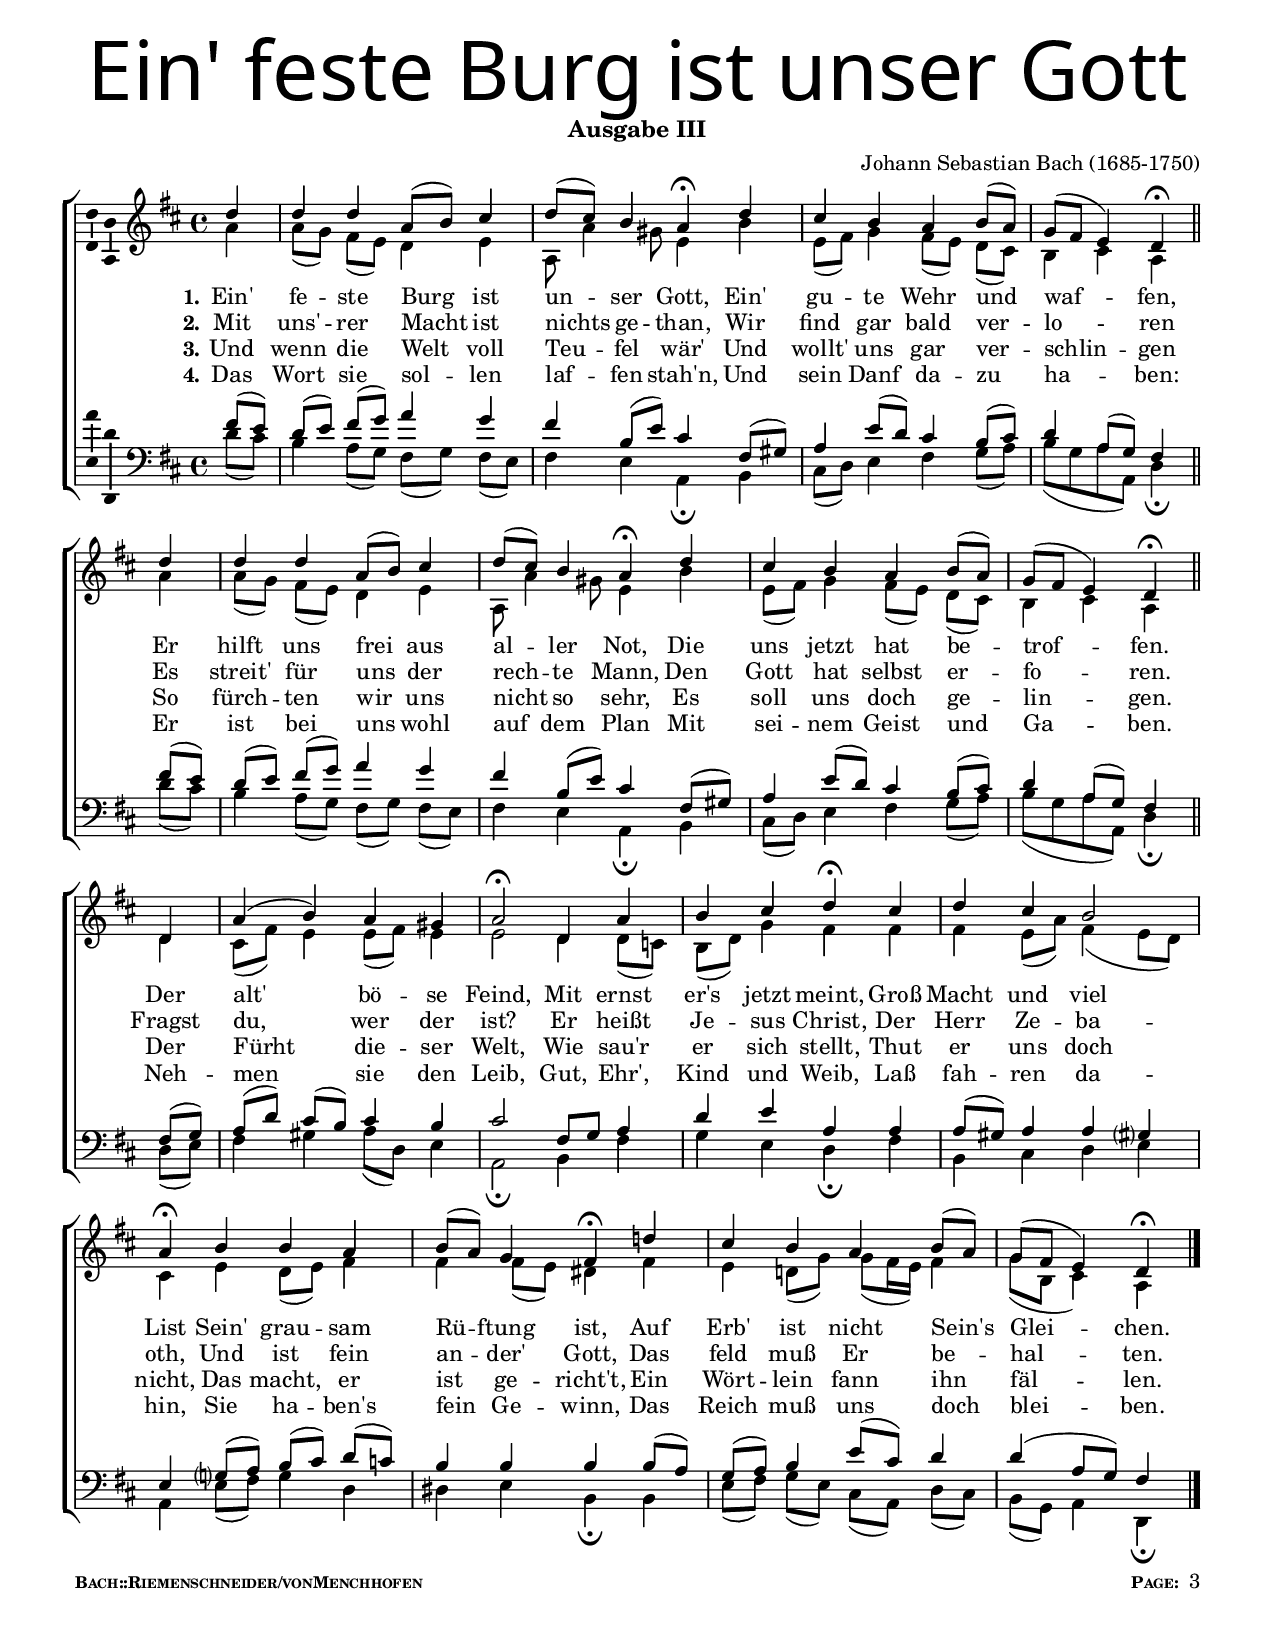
\version "2.19.28"

%%%%%%%%%%%%%%%%%%%%%%%%%%%%%%%%
% Template File cobbled together by Zack von Menchhofen 
%
% http://www.zacheryv.com
% http://www.choirmaster.ca
% http://www.choir.space
%
%
% Feel Free to Use
%
%%%%%%%%%%%%%%%%%%%%%%%%%%%%%%%%

\header {
  %title = "Title"
  subtitle = "Ausgabe III"
  composer = "Johann Sebastian Bach (1685-1750)"
  title = \markup { \override #'(font-name . "KaiserzeitGotisch") \fontsize #8 { "Ein' feste Burg ist unser Gott"}}
  %Make a Crown
  %title = \markup {   \override #'(font-name . "IntellectaCrowns") \fontsize #10 {
  %       Y
  %}}
  %Make a pretty border at the bottom
  %copyright = \markup {\override #'(font-name . "IntellectaHeraldics") \fontsize #13 {      "yyyyyy"    }}
  % Remove default LilyPond tagline
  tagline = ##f
}

%#(set! paper-alist (cons '("halfLegal" . (cons (* 8.5 in) (* 9 in))) paper-alist))
#(set-global-staff-size 18)

\paper {
  #(set-paper-size "letter")
  page-break = #ly:minimal-breaking
   #(include-special-characters)
  two-sided = true
  top-margin = .3\in
  bottom-margin = .3\in 
  left-margin = .5\in
  right-margin = .5\in
  first-page-number = #3
  page-count = #1
  print-first-page-number =  ##t
  oddHeaderMarkup = \markup \fill-line { " "  }
  evenHeaderMarkup = \markup \fill-line { " "  }
  oddFooterMarkup = \markup { 
                        \fill-line {
                          \line {   \tiny \bold \smallCaps "Bach::Riemenschneider/vonMenchhofen "    }
                          \line { \tiny \bold \smallCaps "Page: "   \on-the-fly #print-page-number-check-first \fromproperty #'page:page-number-string } 
                        } 
                      }
  evenFooterMarkup = \markup { 
                        \fill-line {
                          \line { \tiny \bold \smallCaps "Bach::Riemenschneider/vonMenchhofen"  }
                          \line { \tiny \bold \smallCaps  "    Page: "   \on-the-fly #print-page-number-check-first \fromproperty #'page:page-number-string  } 
                        } 
                      }
  ragged-bottom = ##t
}

\layout {
  \context {
    \Score
    \remove "Bar_number_engraver"
  }
  \context {
    \Voice
    \consists "Melody_engraver"
    \override Stem #'neutral-direction = #'()
  }
}

global = {
  \key d \major
  \time 4/4
  \partial 4
}

soprano = \relative c'' {
  \global
  % Music follows here.
  d4 d d a8( b) cis4 d8( cis) b4 a\fermata d cis b a b8( a) g( fis e4) d\fermata \bar "||"
  d'4 d d a8( b) cis4 d8( cis) b4 a\fermata d cis b a b8( a) g( fis e4) d\fermata \bar "||"
  d a'( b) a gis a2\fermata d,4 a' b cis d\fermata cis d cis b2 a4\fermata
  b4 b a b8( a) g4 fis\fermata d'! cis b a b8( a) 
  g( fis e4) d4\fermata \bar "|."
}

alto = \relative c' {
  \global
  % Music follows here.
  a'4 a8( g) fis[( e)] d4 e a,8 a'4 gis8 e4 b'e,8( fis) g4 fis8( e) d[( cis)]
  b4 cis a 
  a'4 a8( g) fis[( e)] d4 e a,8 a'4 gis8 e4 b'e,8( fis) g4 fis8( e) d[( cis)]
  b4 cis a
  d4 cis8( fis) e4 e8( fis) e4 e2 d4 d8( c!) b( d) g4 fis fis fis e8( a) 
  fis4( e8 d) cis4 e d8( e) fis4 fis fis8( e) dis4 fis e d!8( g) 
  g8( fis16 e) fis4 g8( b, cis4) a
   
}

tenor = \relative c' {
  \global
  % Music follows here.
  fis8( e) d8[( e)] fis[( g)] a4 g fis b,8( e) cis4 fis,8( gis) a4 e'8( d) cis4 
  b8( cis) d4 a8( g) fis4 \bar "||"
  fis'8( e) d8[( e)] fis[( g)] a4 g fis b,8( e) cis4 fis,8( gis) a4 e'8( d) cis4 
  b8( cis) d4 a8( g) fis4 \bar "||"
  fis8( g) a[( d)] cis( b) cis4 b cis2 
  fis,8 g a4 d e a, a a8( gis) a4 a gis? e g?8( a) b[( cis)] d( c!) b4 b b b8( a) 
  g( a) b4 e8( cis) d4 d( a8 g) fis4
}

bass = \relative c {
  \global
  % Music follows here.
  d'8( cis) b4 a8[( g)] fis[( g)] fis( e) fis4 e a,_\fermata b cis8( d) e4 fis 
  g8( a) b( g a a,) d4_\fermata
  d'8( cis) b4 a8[( g)] fis[( g)] fis( e) fis4 e a,_\fermata b cis8( d) e4 fis 
  g8( a) b( g a a,) d4_\fermata
  d8( e) fis4 gis a8( d,) e4 
  a,2_\fermata b4 fis' g e d_\fermata fis
  b, cis d e a, e'8( fis) g4 d dis e b_\fermata b e8( fis) g[( e)] cis[( a)] d( cis) 
  b( g) a4 d,_\fermata
}

verseOne = \lyricmode {
  \set stanza = "1."
  % Lyrics follow here.
  Ein' fe -- ste Burg ist un -- ser Gott, 
  Ein' gu -- te Wehr und waf -- fen, 
  
  Er hilft uns frei aus al -- ler Not, 
  Die uns jetzt hat be -- trof -- fen.
  
  Der alt' bö -- se Feind, 
  Mit ernst er's jetzt meint, 
  Groß Macht und viel List 
  Sein' grau -- sam Rü -- ftung ist, 
  Auf Erb' ist nicht Sein's Glei -- chen.
}

verseTwo = \lyricmode {
  \set stanza = "2."
  % Lyrics follow here.
  Mit uns' -- rer Macht ist nichts ge -- than, 
  Wir find gar bald ver -- lo -- ren
  Es streit' für uns der rech -- te Mann, 
  Den Gott hat selbst er -- fo -- ren. 
  Fragst du, wer der ist?
  Er heißt Je -- sus Christ, 
  Der Herr Ze -- ba -- oth, 
  Und ist fein an -- der' Gott, 
  Das feld muß Er be -- hal -- ten.
}

verseThree = \lyricmode {
  \set stanza = "3."
  % Lyrics follow here.
  Und wenn die Welt voll Teu -- fel wär' 
  Und wollt' uns gar ver -- schlin -- gen
  
  So fürch -- ten wir uns nicht so sehr, 
  Es soll uns doch ge -- lin -- gen. 
  
  Der Fürht die -- ser Welt, 
  Wie sau'r er sich stellt,
  
  Thut er uns doch nicht, 
  Das macht, er ist ge -- richt't, 
  Ein Wört -- lein fann ihn fäl -- len.
}

verseFour = \lyricmode {
  \set stanza = "4."
  % Lyrics follow here.
  Das Wort sie sol -- len laf -- fen stah'n, 
  Und sein Danf da -- zu ha -- ben: 
  
  Er ist bei uns wohl auf dem Plan
  Mit sei -- nem Geist und Ga -- ben. 
  
  Neh -- men sie den Leib, 
  Gut, Ehr', Kind und Weib, 
  Laß fah -- ren da -- hin, 
  
  Sie ha -- ben's fein Ge -- winn, 
  Das Reich muß uns doch blei -- ben.
}


figBass = \figuremode {
  \global
  % Figures follow here.
  %<5 3>1
}

choirPart = \new ChoirStaff <<
  \new Staff \with {
    %instrumentName = \markup \center-column { "S." "A." }
  } <<
    \new Voice = "soprano" \with {
      \consists "Ambitus_engraver"
    } { \voiceOne \soprano }
    \new Voice = "alto" \with {
      \consists "Ambitus_engraver"
      \override Ambitus #'X-offset = #2.0
    } { \voiceTwo \alto }
  >>
  \new Lyrics \with {
    \override VerticalAxisGroup #'staff-affinity = #CENTER
  } \lyricsto "soprano" \verseOne
  \new Lyrics \with {
    \override VerticalAxisGroup #'staff-affinity = #CENTER
  } \lyricsto "soprano" \verseTwo
  \new Lyrics \with {
    \override VerticalAxisGroup #'staff-affinity = #CENTER
  } \lyricsto "soprano" \verseThree
  \new Lyrics \with {
    \override VerticalAxisGroup #'staff-affinity = #CENTER
  } \lyricsto "soprano" \verseFour
  \new Staff \with {
    %instrumentName = \markup \center-column { "T." "B." }
  } <<
    \clef bass
    \new Voice = "tenor" \with {
      \consists "Ambitus_engraver"
    } { \voiceOne \tenor }
    \new Voice = "bass" \with {
      \consists "Ambitus_engraver"
      \override Ambitus #'X-offset = #2.0
    } { \voiceTwo \bass }
  >>
>>

bassFiguresPart = \new FiguredBass \figBass

\score {
  <<
    \choirPart
    \bassFiguresPart
  >>
  \layout {
    indent = 0
  }
}

%%%%%%%%%%% USE THIS SECTION FOR TWO COLUMN TEXT BELOW MUSIC
%
%#(define-markup-command (columns layout props args) (markup-list?)
%   (let ((line-width (/ (chain-assoc-get 'line-width props
%                         (ly:output-def-lookup layout 'line-width))
%                        (max (length args) 1))))
%     (interpret-markup layout props
%       (make-line-markup (map (lambda (line)
%                                (markup #:pad-to-box `(0 . ,line-width) '(0 . 0)
%                                  #:override `(line-width . ,line-width)
%                                  line))
%                               args)))))
%
%\markup {
%  \fill-line { 
%     \line { 
%       \override #'(font-name . "IntellectaHeraldics") \fontsize #20 {
%         b
%       }
%     }
%  }
%}

%\markup \abs-fontsize #12 {\null}
%\markup \abs-fontsize #17 {{\concat {\smallCaps "Ein Feste Burg ist Unser Gott "}}}
%\markup \abs-fontsize #17 {{\concat {
% \italic {"(A Mighty Fortress is our God)"}}}}
%\markup \abs-fontsize #12 {\null}
%\markup \abs-fontsize #12 {\null}
%\markup \abs-fontsize #12 {\null}
%\markup 
%  \abs-fontsize #11  {
%    \wordwrap  { \justify {
%      In his book, \italic {Bach: Music in the Castle of Heaven,} Sir John Eliot Gardner shares a story of the Bach family.  Bach's whole family were musicians.  They would often get together for huge family affairs-Dinners and Picnics.  Apparently, the Bach family loved to sing "bawldy" drinking songs.  But being a good and faithful Lutheran family, they would often also sing hymns together. So I had to include the most famous of all the German hymns!}
%      }
%    }	   
%\markup \abs-fontsize #12 {\null}
%\markup \abs-fontsize #12 {\null}
%\markup \abs-fontsize #12 {\null}
%\markup \abs-fontsize #12 \fill-line {\smallCaps { "- Translation -"} }
%\markup \abs-fontsize #12 {\null}
%\markup { \columns {
%  \column { 
%    \override #'(font-name . "PlakatFraktur") {
%    \wordwrap  { \justify {
%        "Ein' feste Burg ist unser Gott, Ein' gute Wehr und" 
%        "waffen, Er hilft uns frei aus aller Not, Die uns jetzt" 
%        "hat betroffen. Der alt' böse Feind, Mit ernst er's "
%        "jetzt meint, Groß Macht und viel List Sein' grausam" 
%        "Rüftung ist, Auf Erb' ist nicht Sein's Gleichen." 
%    }}  
%    }
%  }
%  \column \abs-fontsize #10 { 
%    \wordwrap  { \justify {
%      "A mighty fortress is our God, A bulwark "
%      "never failing, He helps us free from " 
%      "every need that affects us. The old evil" 
%      "enemy, thinks he's now a great power and" 
%      "much cunning - His cruelty has is not "
%      "an equal."
%    }}
%  }
%}
%}
%\markup \abs-fontsize #12 {\null}
%\markup \abs-fontsize #12 {\null}
%\markup \abs-fontsize #12 {\null}
%\markup { \columns {
%  \column { 
%    \override #'(font-name . "PlakatFraktur")  {
%    \wordwrap  { \justify {
%        "Mit uns'rer Macht ist nichts gethan, Wir find gar" 
%        "bald verloren, Es streit' für uns der rechte Mann,"
%        "Den Gott hat selbst erforen. Fragst du, wer der" 
%        "ist? Er heißt Jesus Christ, Der Herr Zebaoth,"
%        "Und ist fein ander' Gott, Das feld"
%        "muß Er behalten." 
%    }}  
%    }
%  }
%  \column \abs-fontsize #10 { 
%    \wordwrap  { \justify {
%      "With our power nothing is done, we find we are"
%      "lost. For us the right man is on our side,"
%      "whom God Himself has given. Ask you who is"
%      "He? His name is Jesus Christ, the Lord of"
%      "Hosts, and He must win the battle."
%    }}
%  }
%}
%}
